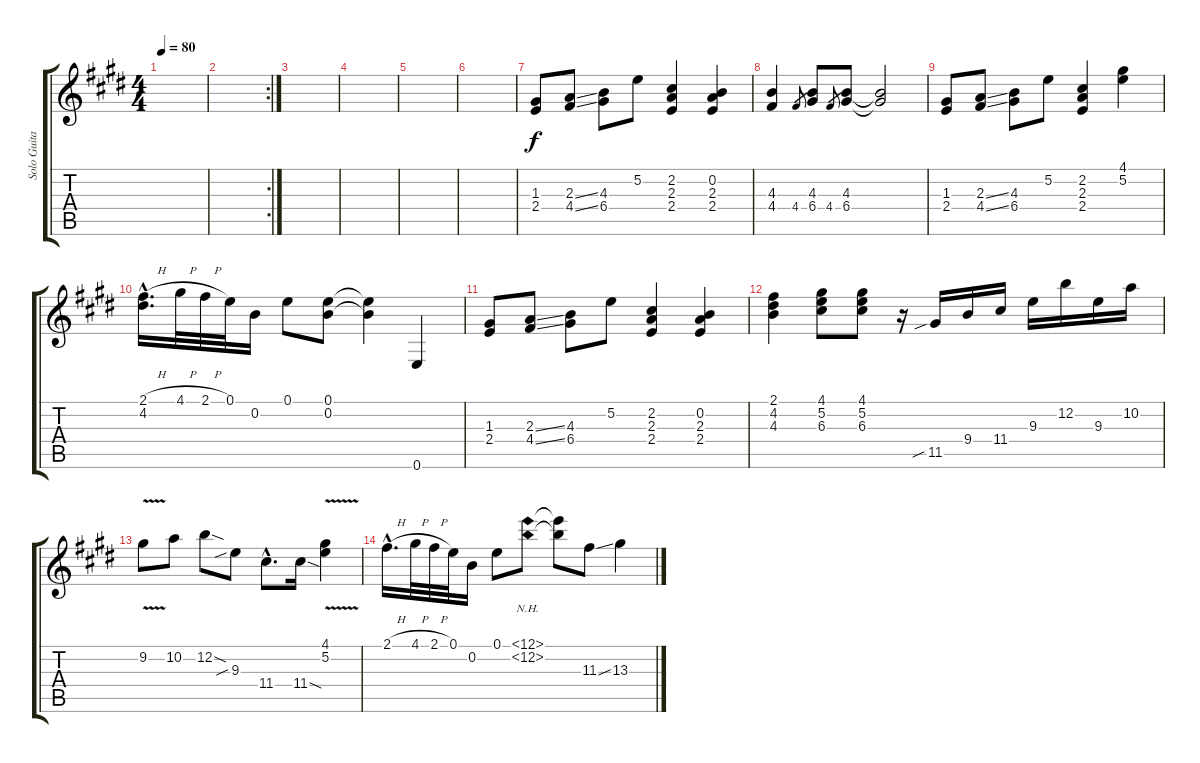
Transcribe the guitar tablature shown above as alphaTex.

\track ("Solo Guitar" "Solo Guita") {instrument acousticguitarsteel}
\staff {score tabs}
\tuning (E4 B3 G3 D3 A2 E2) {hide}
\ts (4 4)
\tempo 80
\clef g2
\ks c#minor
|
\rc 2
|
|
|
|
|
(1.3 2.4).8 (2.3{ss} 4.4{ss}).8 (4.3 6.4).8 5.2.8 (2.2 2.3 2.4).4 (0.2 2.3 2.4).4 |
(4.3 4.4).4 4.4.8{gr} (4.3 6.4).8 4.4.8{gr} (4.3 6.4).8 (4.3{t} 6.4{t}).2 |
(1.3 2.4).8 (2.3{ss} 4.4{ss}).8 (4.3 6.4).8 5.2.8 (2.2 2.3 2.4).4 (4.1 5.2).4 |
(2.1{h hac} 4.2{hac}).16{d} 4.1{h}.32 2.1{h}.32 0.1.32 0.2.16 0.1.8 (0.1 0.2).8 (0.1{t} 0.2{t}).4 0.6.4 |
(1.3 2.4).8 (2.3{ss} 4.4{ss}).8 (4.3 6.4).8 5.2.8 (2.2 2.3 2.4).4 (0.2 2.3 2.4).4 |
(2.1 4.2 4.3).4 (4.1 5.2 6.3).8 (4.1 5.2 6.3).8 r.16 11.5{sib}.16 9.4.16 11.4.16 9.3.16 12.2.16 9.3.16 10.2.16 |
9.2{v}.8 10.2.8 12.2{sod}.8 9.3{sib}.8 11.4{hac}.8{d} 11.4{sod}.16 (4.1 5.2{v}).4 |
2.1{h hac}.16{d} 4.1{h}.32 2.1{h}.32 0.1.32 0.2.16 0.1.8 (12.1{nh} 12.2{nh}).8 (12.1{t} 12.2{t}).8 11.3{ss}.8 13.3.4
